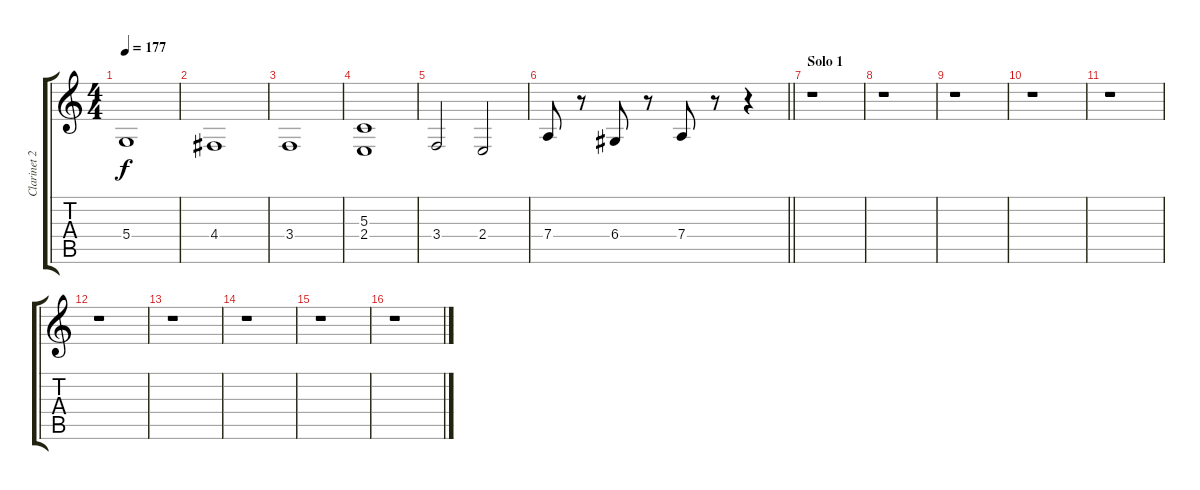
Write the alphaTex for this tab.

\track ("Clarinet 2" "Clarinet 2") {instrument clarinet}
\staff {score tabs}
\tuning (E4 B3 G3 D3 A2 E2) {hide}
\ts (4 4)
\tempo 177
\clef g2
\ks c
5.4.1{dy f} |
4.4.1 |
3.4.1 |
(5.3 2.4).1 |
3.4.2 2.4.2 |
\barLineRight lightlight
7.4.8 r.8 6.4.8 r.8 7.4.8 r.8 r.4 |
\section ("" "Solo 1")
r.1 |
r.1 |
r.1 |
r.1 |
r.1 |
r.1 |
r.1 |
r.1 |
r.1 |
r.1
